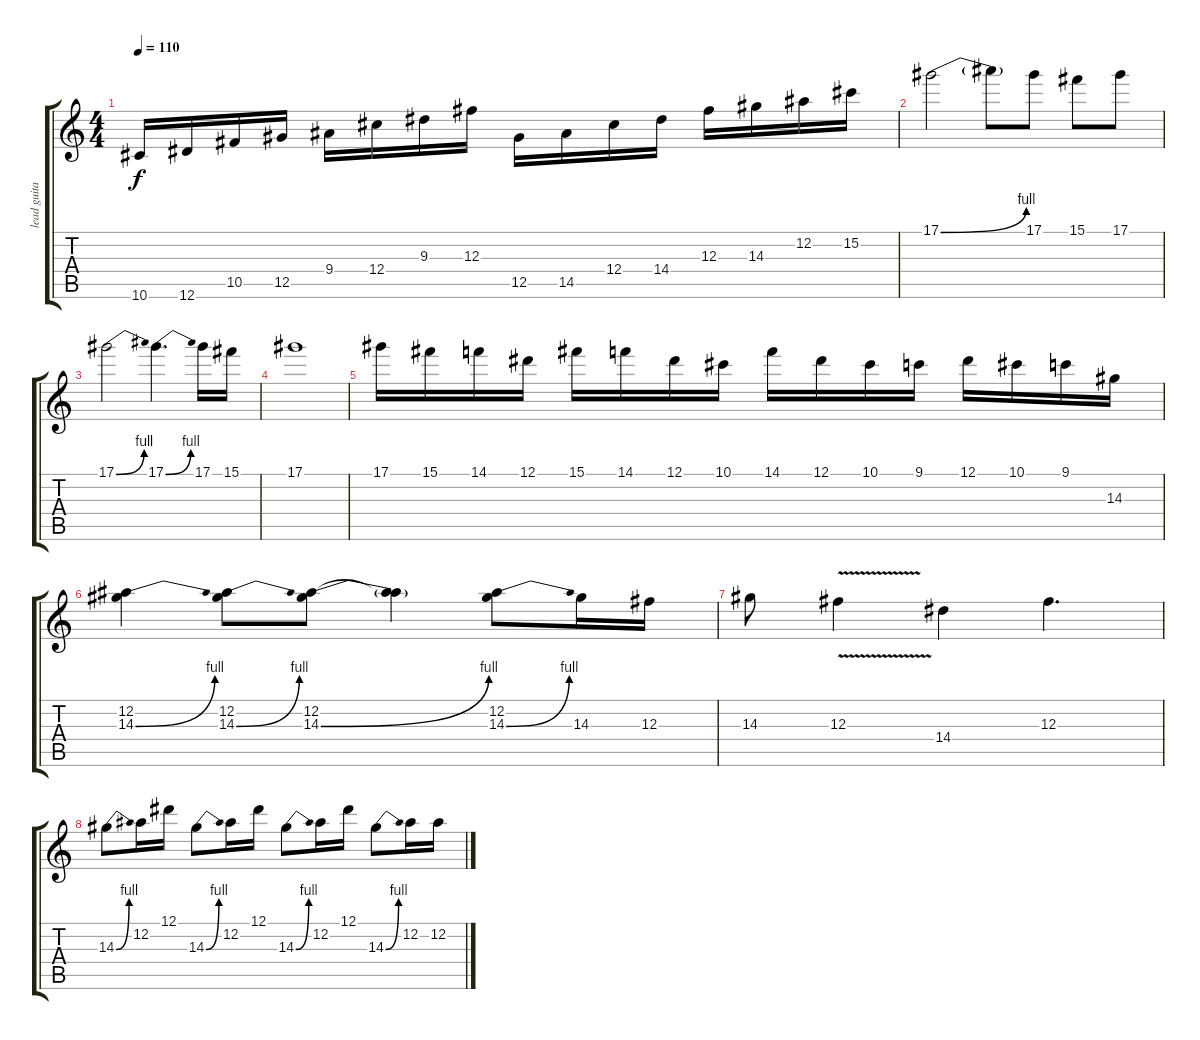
\track ("lead guitar" "lead guita") {instrument overdrivenguitar}
\staff {score tabs}
\tuning (Eb4 Bb3 Gb3 Db3 Ab2 Eb2) {hide}
\ts (4 4)
\tempo 110
\clef g2
\ks c
10.6.16{dy f} 12.6.16 10.5.16 12.5.16 9.4.16 12.4.16 9.3.16 12.3.16 12.5.16 14.5.16 12.4.16 14.4.16 12.3.16 14.3.16 12.2.16 15.2.16 |
17.1{be (bend 0 0 60 4)}.2 17.1{t}.8 17.1.8 15.1.8 17.1.8 |
17.1{be (bend 0 0 60 4)}.2 17.1{be (bend 0 0 60 4)}.4{d} 17.1.16 15.1.16 |
17.1.1 |
17.1.16 15.1.16 14.1.16 12.1.16 15.1.16 14.1.16 12.1.16 10.1.16 14.1.16 12.1.16 10.1.16 9.1.16 12.1.16 10.1.16 9.1.16 14.3.16 |
(12.2 14.3{be (bend 0 0 60 4)}).4 (12.2 14.3{be (bend 0 0 60 4)}).8 (12.2 14.3{be (bend 0 0 60 4)}).8 (12.2{t} 14.3{t}).4 (12.2 14.3{be (bend 0 0 60 4)}).8 14.3.16 12.3.16 |
14.3.8 12.3{v}.4 14.4.4 12.3.4{d} |
14.3{be (bend 0 0 60 4)}.8 12.2.16 12.1.16 14.3{be (bend 0 0 60 4)}.8 12.2.16 12.1.16 14.3{be (bend 0 0 60 4)}.8 12.2.16 12.1.16 14.3{be (bend 0 0 60 4)}.8 12.2.16 12.2.16
